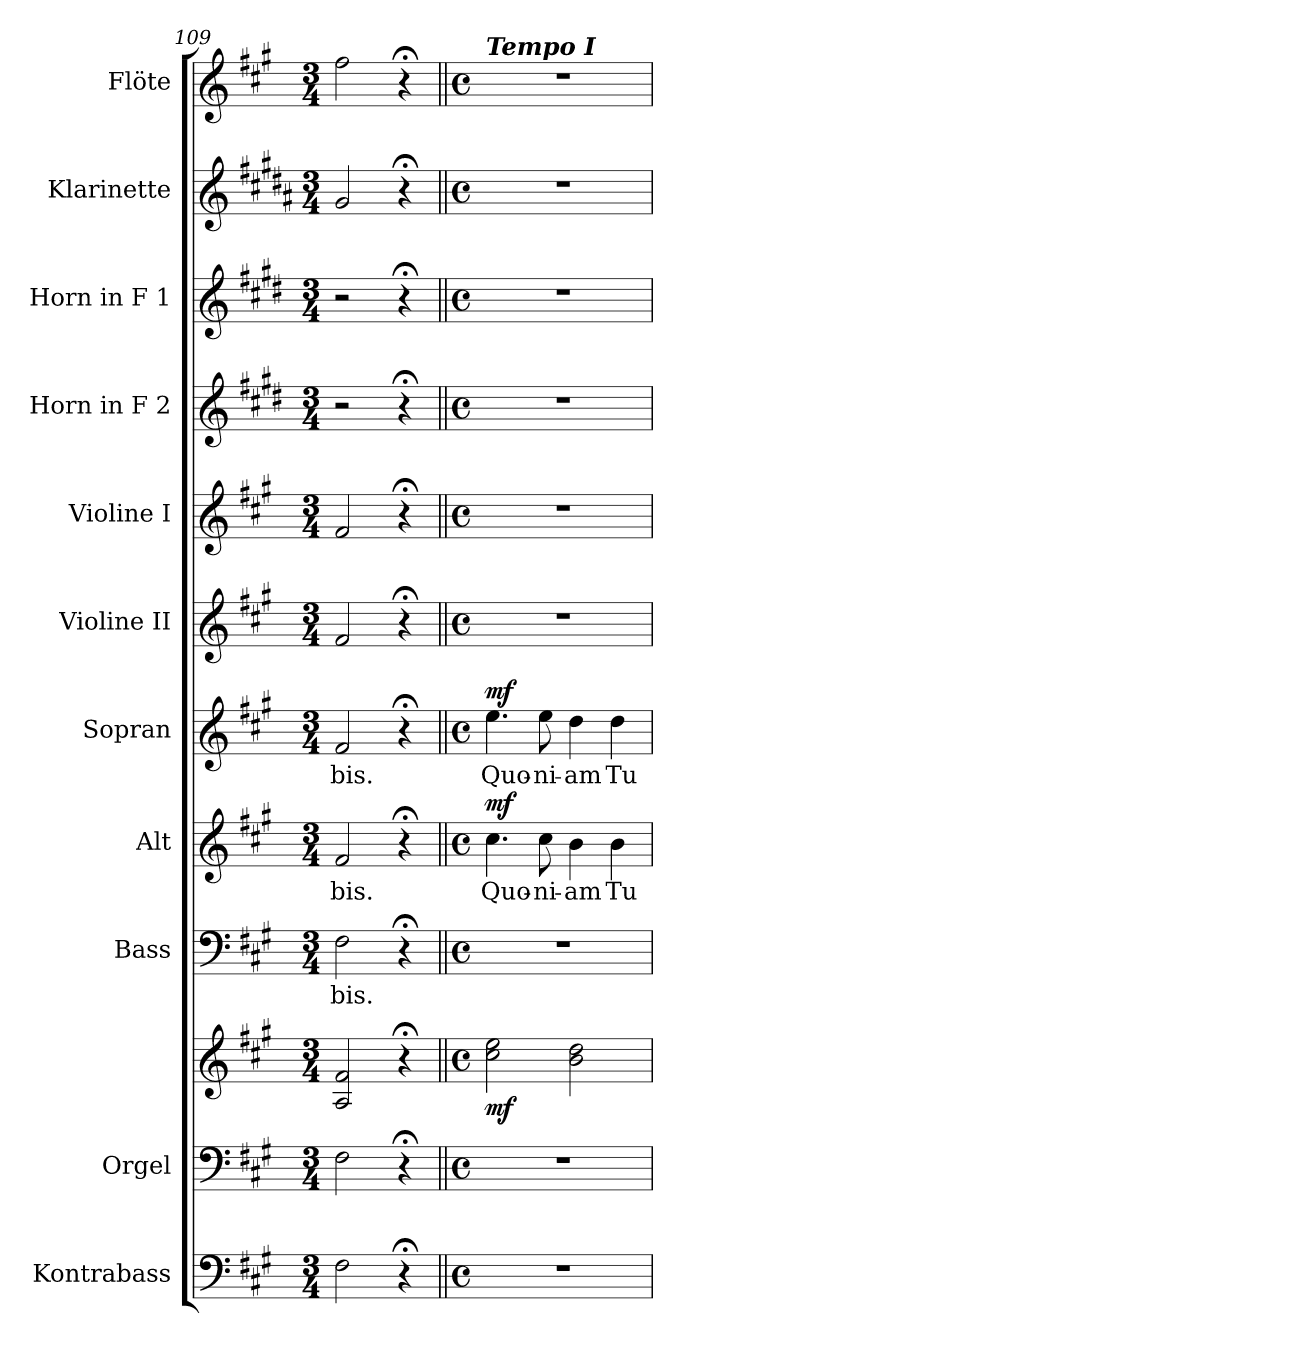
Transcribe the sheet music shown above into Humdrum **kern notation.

**kern	**kern	**kern	**dynam	**kern	**text	**kern	**text	**dynam	**kern	**text	**dynam	**kern	**kern	**kern	**kern	**kern	**kern
*part11	*part10	*part10	*part10	*part9	*part9	*part8	*part8	*part8	*part7	*part7	*part7	*part6	*part5	*part4	*part3	*part2	*part1
*staff12	*staff11	*staff10	*staff10/11	*staff9	*staff9	*staff8	*staff8	*staff8	*staff7	*staff7	*staff7	*staff6	*staff5	*staff4	*staff3	*staff2	*staff1
*I"Kontrabass	*I"Orgel	*	*	*I"Bass	*	*I"Alt	*	*	*I"Sopran	*	*	*I"Violine II	*I"Violine I	*I"Horn in F 2	*I"Horn in F 1	*I"Klarinette	*I"Flöte
*I'Kb.	*I'Org.	*	*	*I'B.	*	*I'A.	*	*	*I'S.	*	*	*I'Vl. II	*I'Vl. I	*	*	*I'Kl.	*I'Fl.
*clefF4	*clefF4	*clefG2	*	*clefF4	*	*clefG2	*	*	*clefG2	*	*	*clefG2	*clefG2	*clefG2	*clefG2	*clefG2	*clefG2
*ITrd7c12	*	*	*	*	*	*	*	*	*	*	*	*	*	*ITrd4c7	*ITrd4c7	*ITrd1c2	*
*k[f#c#g#]	*k[f#c#g#]	*k[f#c#g#]	*	*k[f#c#g#]	*	*k[f#c#g#]	*	*	*k[f#c#g#]	*	*	*k[f#c#g#]	*k[f#c#g#]	*k[f#c#g#]	*k[f#c#g#]	*k[f#c#g#]	*k[f#c#g#]
*A:	*A:	*A:	*	*A:	*	*A:	*	*	*A:	*	*	*A:	*A:	*A:	*A:	*A:	*A:
*M3/4	*M3/4	*M3/4	*	*M3/4	*	*M3/4	*	*	*M3/4	*	*	*M3/4	*M3/4	*M3/4	*M3/4	*M3/4	*M3/4
=109	=109	=109	=109	=109	=109	=109	=109	=109	=109	=109	=109	=109	=109	=109	=109	=109	=109
!	!	!	!	!	!LO:LY:b	!	!LO:LY:b	!	!	!LO:LY:b	!	!	!	!	!	!	!
2FF#\	2F#\	2A/ 2f#/	.	2F#\	-bis.	2f#/	-bis.	.	2f#/	-bis.	.	2f#/	2f#/	2r	2r	2f#/	2ff#\
4r;<	4r;<	4r;<	.	4r;<	.	4r;<	.	.	4r;<	.	.	4r;<	4r;<	4r;<	4r;<	4r;<	4r;<
=110||	=110||	=110||	=110||	=110||	=110||	=110||	=110||	=110||	=110||	=110||	=110||	=110||	=110||	=110||	=110||	=110||	=110||
*M4/4	*M4/4	*M4/4	*	*M4/4	*	*M4/4	*	*	*M4/4	*	*	*M4/4	*M4/4	*M4/4	*M4/4	*M4/4	*M4/4
*met(c)	*met(c)	*met(c)	*	*met(c)	*	*met(c)	*	*	*met(c)	*	*	*met(c)	*met(c)	*met(c)	*met(c)	*met(c)	*met(c)
!	!	!	!	!	!	!	!	!	!	!	!	!	!	!	!	!	!LO:TX:a:Bi:t=Tempo I
!	!	!	!LO:DY:b	!	!	!	!LO:LY:b	!LO:DY:a	!	!LO:LY:b	!LO:DY:a	!	!	!	!	!	!
1r	1r	2cc#\ 2ee\	mf	1r	.	4.cc#\	Quo-	mf	4.ee\	Quo-	mf	1r	1r	1r	1r	1r	1r
!	!	!	!	!	!	!	!LO:LY:b	!	!	!LO:LY:b	!	!	!	!	!	!	!
.	.	.	.	.	.	8cc#\	-ni-	.	8ee\	-ni-	.	.	.	.	.	.	.
!	!	!	!	!	!	!	!LO:LY:b	!	!	!LO:LY:b	!	!	!	!	!	!	!
.	.	2b\ 2dd\	.	.	.	4b\	-am	.	4dd\	-am	.	.	.	.	.	.	.
!	!	!	!	!	!	!	!LO:LY:b	!	!	!LO:LY:b	!	!	!	!	!	!	!
.	.	.	.	.	.	4b\	Tu	.	4dd\	Tu	.	.	.	.	.	.	.
=	=	=	=	=	=	=	=	=	=	=	=	=	=	=	=	=	=
*-	*-	*-	*-	*-	*-	*-	*-	*-	*-	*-	*-	*-	*-	*-	*-	*-	*-
